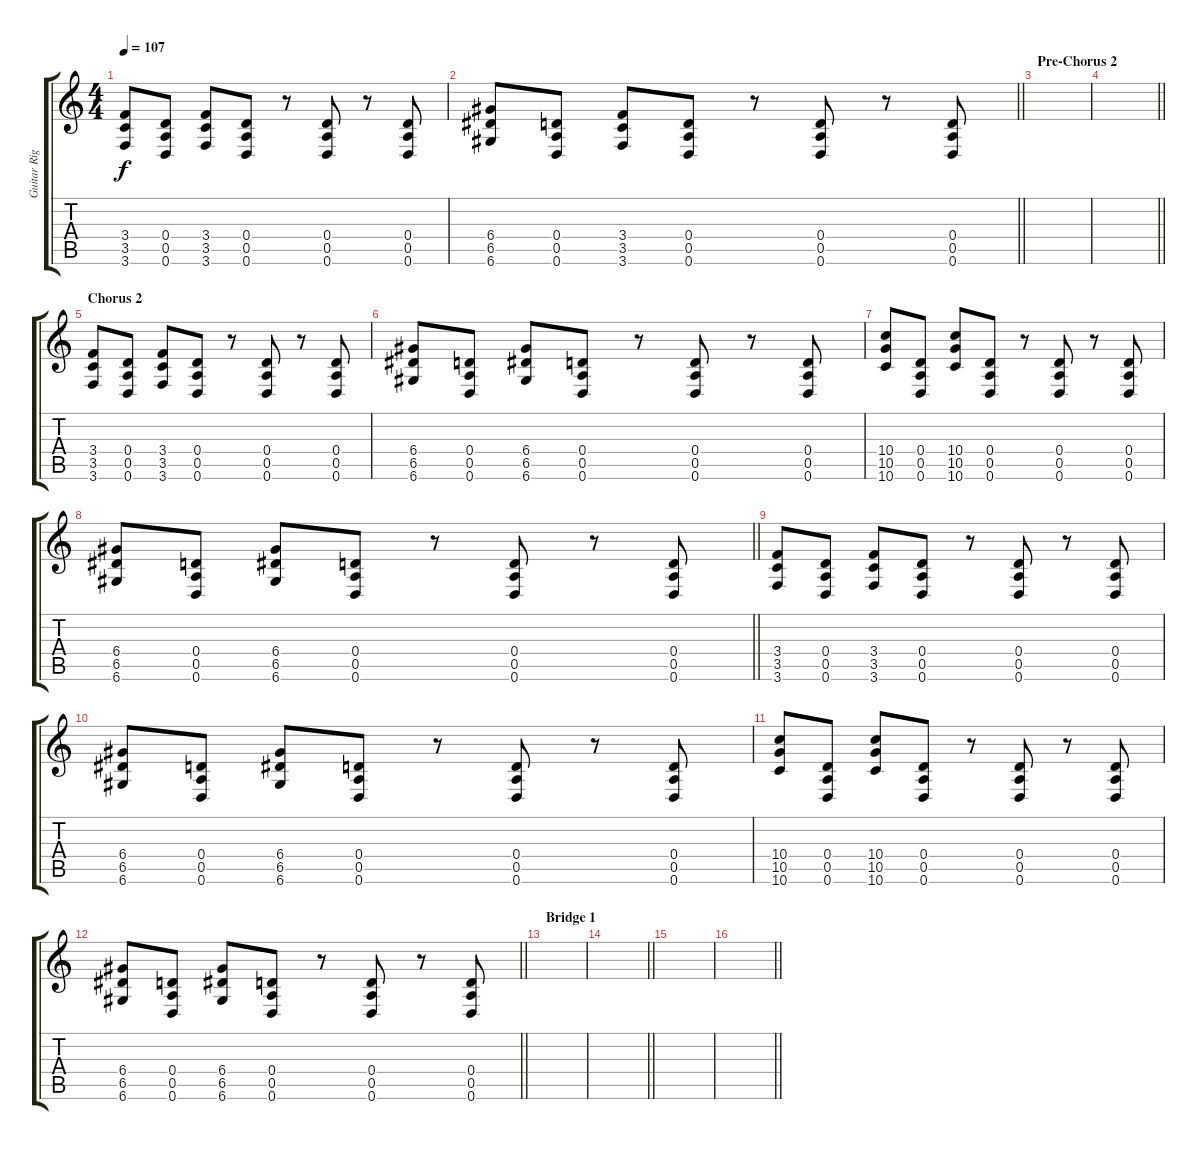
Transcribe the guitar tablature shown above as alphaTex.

\track ("Guitar Right" "Guitar Rig") {instrument distortionguitar}
\staff {score tabs}
\tuning (E4 B3 G3 D3 A2 D2) {hide}
\ts (4 4)
\tempo 107
\clef g2
\ks c
(3.4 3.5 3.6).8{dy f} (0.4 0.5 0.6).8 (3.4 3.5 3.6).8 (0.4 0.5 0.6).8 r.8 (0.4 0.5 0.6).8 r.8 (0.4 0.5 0.6).8 |
\barLineRight lightlight
(6.4 6.5 6.6).8 (0.4 0.5 0.6).8 (3.4 3.5 3.6).8 (0.4 0.5 0.6).8 r.8 (0.4 0.5 0.6).8 r.8 (0.4 0.5 0.6).8 |
\section ("" "Pre-Chorus 2")
|
\barLineRight lightlight
|
\section ("" "Chorus 2")
(3.4 3.5 3.6).8 (0.4 0.5 0.6).8 (3.4 3.5 3.6).8 (0.4 0.5 0.6).8 r.8 (0.4 0.5 0.6).8 r.8 (0.4 0.5 0.6).8 |
(6.4 6.5 6.6).8 (0.4 0.5 0.6).8 (6.4 6.5 6.6).8 (0.4 0.5 0.6).8 r.8 (0.4 0.5 0.6).8 r.8 (0.4 0.5 0.6).8 |
(10.4 10.5 10.6).8 (0.4 0.5 0.6).8 (10.4 10.5 10.6).8 (0.4 0.5 0.6).8 r.8 (0.4 0.5 0.6).8 r.8 (0.4 0.5 0.6).8 |
\barLineRight lightlight
(6.4 6.5 6.6).8 (0.4 0.5 0.6).8 (6.4 6.5 6.6).8 (0.4 0.5 0.6).8 r.8 (0.4 0.5 0.6).8 r.8 (0.4 0.5 0.6).8 |
(3.4 3.5 3.6).8 (0.4 0.5 0.6).8 (3.4 3.5 3.6).8 (0.4 0.5 0.6).8 r.8 (0.4 0.5 0.6).8 r.8 (0.4 0.5 0.6).8 |
(6.4 6.5 6.6).8 (0.4 0.5 0.6).8 (6.4 6.5 6.6).8 (0.4 0.5 0.6).8 r.8 (0.4 0.5 0.6).8 r.8 (0.4 0.5 0.6).8 |
(10.4 10.5 10.6).8 (0.4 0.5 0.6).8 (10.4 10.5 10.6).8 (0.4 0.5 0.6).8 r.8 (0.4 0.5 0.6).8 r.8 (0.4 0.5 0.6).8 |
\barLineRight lightlight
(6.4 6.5 6.6).8 (0.4 0.5 0.6).8 (6.4 6.5 6.6).8 (0.4 0.5 0.6).8 r.8 (0.4 0.5 0.6).8 r.8 (0.4 0.5 0.6).8 |
\section ("" "Bridge 1")
|
\barLineRight lightlight
|
|
\barLineRight lightlight
